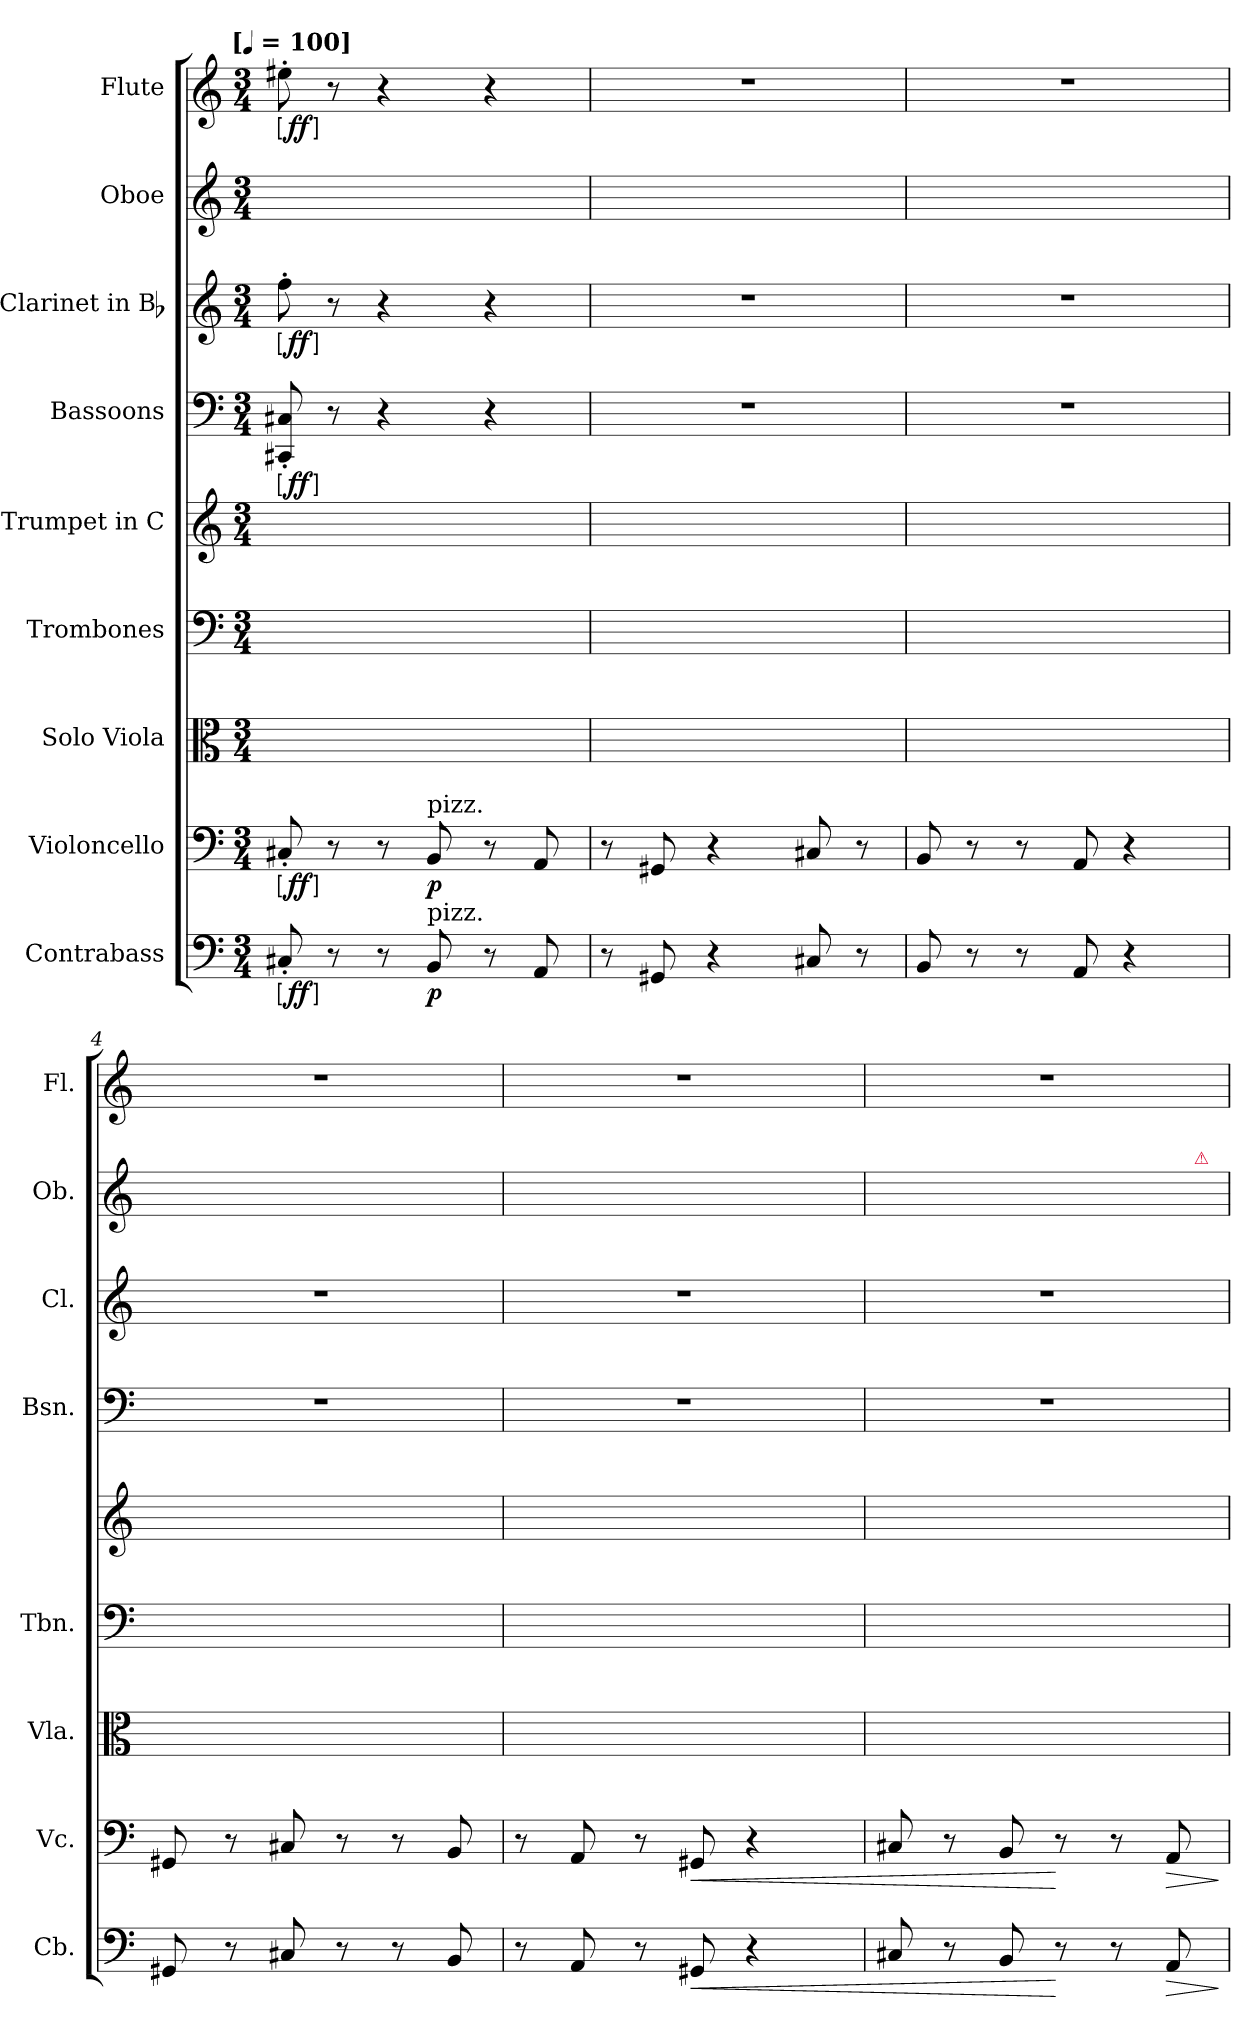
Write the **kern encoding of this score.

**kern	**dynam	**kern	**dynam	**kern	**kern	**kern	**kern	**dynam	**kern	**dynam	**kern	**kern	**dynam
*part9	*part9	*part8	*part8	*part7	*part6	*part5	*part4	*part4	*part3	*part3	*part2	*part1	*part1
*staff9	*staff9	*staff8	*staff8	*staff7	*staff6	*staff5	*staff4	*staff4	*staff3	*staff3	*staff2	*staff1	*staff1
*I"Contrabass	*	*I"Violoncello	*	*I"Solo Viola	*I"Trombones	*I"Trumpet in C	*I"Bassoons	*	*I"Clarinet in Bb	*	*I"Oboe	*I"Flute	*
*I'Cb.	*	*I'Vc.	*	*I'Vla.	*I'Tbn.	*	*I'Bsn.	*	*I'Cl.	*	*I'Ob.	*I'Fl.	*
*clefF4	*	*clefF4	*	*clefC3	*clefF4	*clefG2	*clefF4	*	*clefG2	*	*clefG2	*clefG2	*
*	*	*	*	*	*	*	*	*	*ITrd1c2	*	*	*	*
*k[]	*	*k[]	*	*k[]	*k[]	*k[]	*k[]	*	*k[b-e-]	*	*k[]	*k[]	*
!!LO:TX:omd:t=[[quarter] = 100]
*M3/4	*	*M3/4	*	*M3/4	*M3/4	*M3/4	*M3/4	*	*M3/4	*	*M3/4	*M3/4	*
*MM100	*	*MM100	*	*MM100	*MM100	*MM100	*MM100	*	*MM100	*	*MM100	*MM100	*
=1	=1	=1	=1	=1	=1	=1	=1	=1	=1	=1	=1	=1	=1
!	!LO:DY:ed=brack	!	!LO:DY:ed=brack	!	!	!	!	!LO:DY:ed=brack	!	!LO:DY:ed=brack	!	!	!LO:DY:ed=brack
8C#X'	ff	8C#X'	ff	16ryy	8ryy	8ryy	8CC#X' 8C#X'	ff	8ee-'	ff	2ryy	8ee#X'	ff
.	.	.	.	16ryy	.	.	.	.	.	.	.	.	.
8r	.	8r	.	16ryy	16ryy	16ryy	8r	.	8r	.	.	8r	.
.	.	.	.	16ryy	16ryy	16ryy	.	.	.	.	.	.	.
8r	.	8r	.	16ryy	8ryy	8ryy	4r	.	4r	.	.	4r	.
.	.	.	.	16ryy	.	.	.	.	.	.	.	.	.
!	!	!LO:TX:a:t=pizz.	!	!	!	!	!	!	!	!	!	!	!
!LO:TX:a:t=pizz.	!	!	!	!	!	!	!	!	!	!	!	!	!
8BB	p	8BB	p	24ryy	8ryy	8ryy	.	.	.	.	.	.	.
.	.	.	.	24ryy	.	.	.	.	.	.	.	.	.
.	.	.	.	24ryy	.	.	.	.	.	.	.	.	.
8r	.	8r	.	16ryy	16ryy	16ryy	4r	.	4r	.	8.ryy	4r	.
.	.	.	.	16ryy	16ryy	16ryy	.	.	.	.	.	.	.
8AA	.	8AA	.	16ryy	8ryy	8ryy	.	.	.	.	.	.	.
.	.	.	.	16ryy	.	.	.	.	.	.	32ryy	.	.
.	.	.	.	.	.	.	.	.	.	.	32ryy	.	.
=2	=2	=2	=2	=2	=2	=2	=2	=2	=2	=2	=2	=2	=2
8r	.	8r	.	16ryy	16ryy	16ryy	4%3r	.	4%3r	.	8ryy	4%3r	.
.	.	.	.	16ryy	16ryy	16ryy	.	.	.	.	.	.	.
8GG#X	.	8GG#X	.	16ryy	8ryy	8ryy	.	.	.	.	8ryy	.	.
.	.	.	.	32ryy	.	.	.	.	.	.	.	.	.
.	.	.	.	32ryy	.	.	.	.	.	.	.	.	.
4r	.	4r	.	16ryy	16ryy	16ryy	.	.	.	.	4..ryy	.	.
.	.	.	.	16ryy	16ryy	16ryy	.	.	.	.	.	.	.
.	.	.	.	16ryy	8ryy	8ryy	.	.	.	.	.	.	.
.	.	.	.	16ryy	.	.	.	.	.	.	.	.	.
8C#X	.	8C#X	.	16ryy	8ryy	8ryy	.	.	.	.	.	.	.
.	.	.	.	16ryy	.	.	.	.	.	.	.	.	.
8r	.	8r	.	16ryy	16ryy	16ryy	.	.	.	.	.	.	.
.	.	.	.	16ryy	16ryy	16ryy	.	.	.	.	16ryy	.	.
=3	=3	=3	=3	=3	=3	=3	=3	=3	=3	=3	=3	=3	=3
8BB	.	8BB	.	16ryy	8ryy	8ryy	4%3r	.	4%3r	.	2ryy	4%3r	.
.	.	.	.	16ryy	.	.	.	.	.	.	.	.	.
8r	.	8r	.	16ryy	16ryy	16ryy	.	.	.	.	.	.	.
.	.	.	.	16ryy	16ryy	16ryy	.	.	.	.	.	.	.
8r	.	8r	.	24ryy	8ryy	8ryy	.	.	.	.	.	.	.
.	.	.	.	24ryy	.	.	.	.	.	.	.	.	.
.	.	.	.	24ryy	.	.	.	.	.	.	.	.	.
8AA	.	8AA	.	16ryy	8ryy	8ryy	.	.	.	.	.	.	.
.	.	.	.	16ryy	.	.	.	.	.	.	.	.	.
4r	.	4r	.	16ryy	16ryy	16ryy	.	.	.	.	8.ryy	.	.
.	.	.	.	16ryy	16ryy	16ryy	.	.	.	.	.	.	.
.	.	.	.	16ryy	8ryy	8ryy	.	.	.	.	.	.	.
.	.	.	.	16ryy	.	.	.	.	.	.	32ryy	.	.
.	.	.	.	.	.	.	.	.	.	.	32ryy	.	.
=4	=4	=4	=4	=4	=4	=4	=4	=4	=4	=4	=4	=4	=4
8GG#X	.	8GG#X	.	16ryy	8ryy	8ryy	4%3r	.	4%3r	.	8ryy	4%3r	.
.	.	.	.	32ryy	.	.	.	.	.	.	.	.	.
.	.	.	.	32ryy	.	.	.	.	.	.	.	.	.
8r	.	8r	.	16ryy	16ryy	16ryy	.	.	.	.	8ryy	.	.
.	.	.	.	16ryy	16ryy	16ryy	.	.	.	.	.	.	.
8C#X	.	8C#X	.	16ryy	8ryy	8ryy	.	.	.	.	4..ryy	.	.
.	.	.	.	16ryy	.	.	.	.	.	.	.	.	.
8r	.	8r	.	16ryy	16ryy	16ryy	.	.	.	.	.	.	.
.	.	.	.	16ryy	16ryy	16ryy	.	.	.	.	.	.	.
8r	.	8r	.	16ryy	8ryy	8ryy	.	.	.	.	.	.	.
.	.	.	.	16ryy	.	.	.	.	.	.	.	.	.
8BB	.	8BB	.	16ryy	8ryy	8ryy	.	.	.	.	.	.	.
.	.	.	.	16ryy	.	.	.	.	.	.	16ryy	.	.
=5	=5	=5	=5	=5	=5	=5	=5	=5	=5	=5	=5	=5	=5
8r	.	8r	.	16ryy	16ryy	16ryy	4%3r	.	4%3r	.	2ryy	4%3r	.
.	.	.	.	16ryy	16ryy	16ryy	.	.	.	.	.	.	.
8AA	.	8AA	.	24ryy	8ryy	8ryy	.	.	.	.	.	.	.
.	.	.	.	24ryy	.	.	.	.	.	.	.	.	.
.	.	.	.	24ryy	.	.	.	.	.	.	.	.	.
8r	.	8r	.	16ryy	16ryy	16ryy	.	.	.	.	.	.	.
.	.	.	.	16ryy	16ryy	16ryy	.	.	.	.	.	.	.
!	!LO:HP:b	!	!LO:HP:b	!	!	!	!	!	!	!	!	!	!
8GG#X	<	8GG#X	<	16ryy	8ryy	8ryy	.	.	.	.	.	.	.
.	.	.	.	16ryy	.	.	.	.	.	.	.	.	.
4r	.	4r	.	16ryy	16ryy	16ryy	.	.	.	.	8.ryy	.	.
.	.	.	.	16ryy	16ryy	16ryy	.	.	.	.	.	.	.
.	.	.	.	16ryy	8ryy	8ryy	.	.	.	.	.	.	.
.	.	.	.	32ryy	.	.	.	.	.	.	32ryy	.	.
.	.	.	.	32ryy	.	.	.	.	.	.	32ryy	.	.
=6	=6	=6	=6	=6	=6	=6	=6	=6	=6	=6	=6	=6	=6
8C#X	.	8C#X	.	16ryy	8ryy	8ryy	4%3r	.	4%3r	.	2ryy	4%3r	.
.	.	.	.	16ryy	.	.	.	.	.	.	.	.	.
8r	.	8r	.	16ryy	16ryy	16ryy	.	.	.	.	.	.	.
.	.	.	.	16ryy	16ryy	16ryy	.	.	.	.	.	.	.
8BB	.	8BB	.	16ryy	8ryy	8ryy	.	.	.	.	.	.	.
.	.	.	.	16ryy	.	.	.	.	.	.	.	.	.
8r	[	8r	[	16ryy	16ryy	16ryy	.	.	.	.	.	.	.
.	.	.	.	16ryy	16ryy	16ryy	.	.	.	.	.	.	.
8r	.	8r	.	16ryy	8ryy	8ryy	.	.	.	.	8.ryy	.	.
.	.	.	.	16ryy	.	.	.	.	.	.	.	.	.
!	!LO:HP:b	!	!LO:HP:b	!	!	!	!	!	!	!	!	!	!
8AA	>	8AA	>	16ryy	8ryy	8ryy	.	.	.	.	.	.	.
!	!	!	!	!	!	!	!	!	!	!	!LO:TX:a:color=crimson:t=⚠	!	!
.	.	.	.	16ryy	.	.	.	.	.	.	32ryy	.	.
.	.	.	.	.	.	.	.	.	.	.	32ryy	.	.
.	]	.	]	.	.	.	.	.	.	.	.	.	.
=	=	=	=	=	=	=	=	=	=	=	=	=	=
*-	*-	*-	*-	*-	*-	*-	*-	*-	*-	*-	*-	*-	*-
